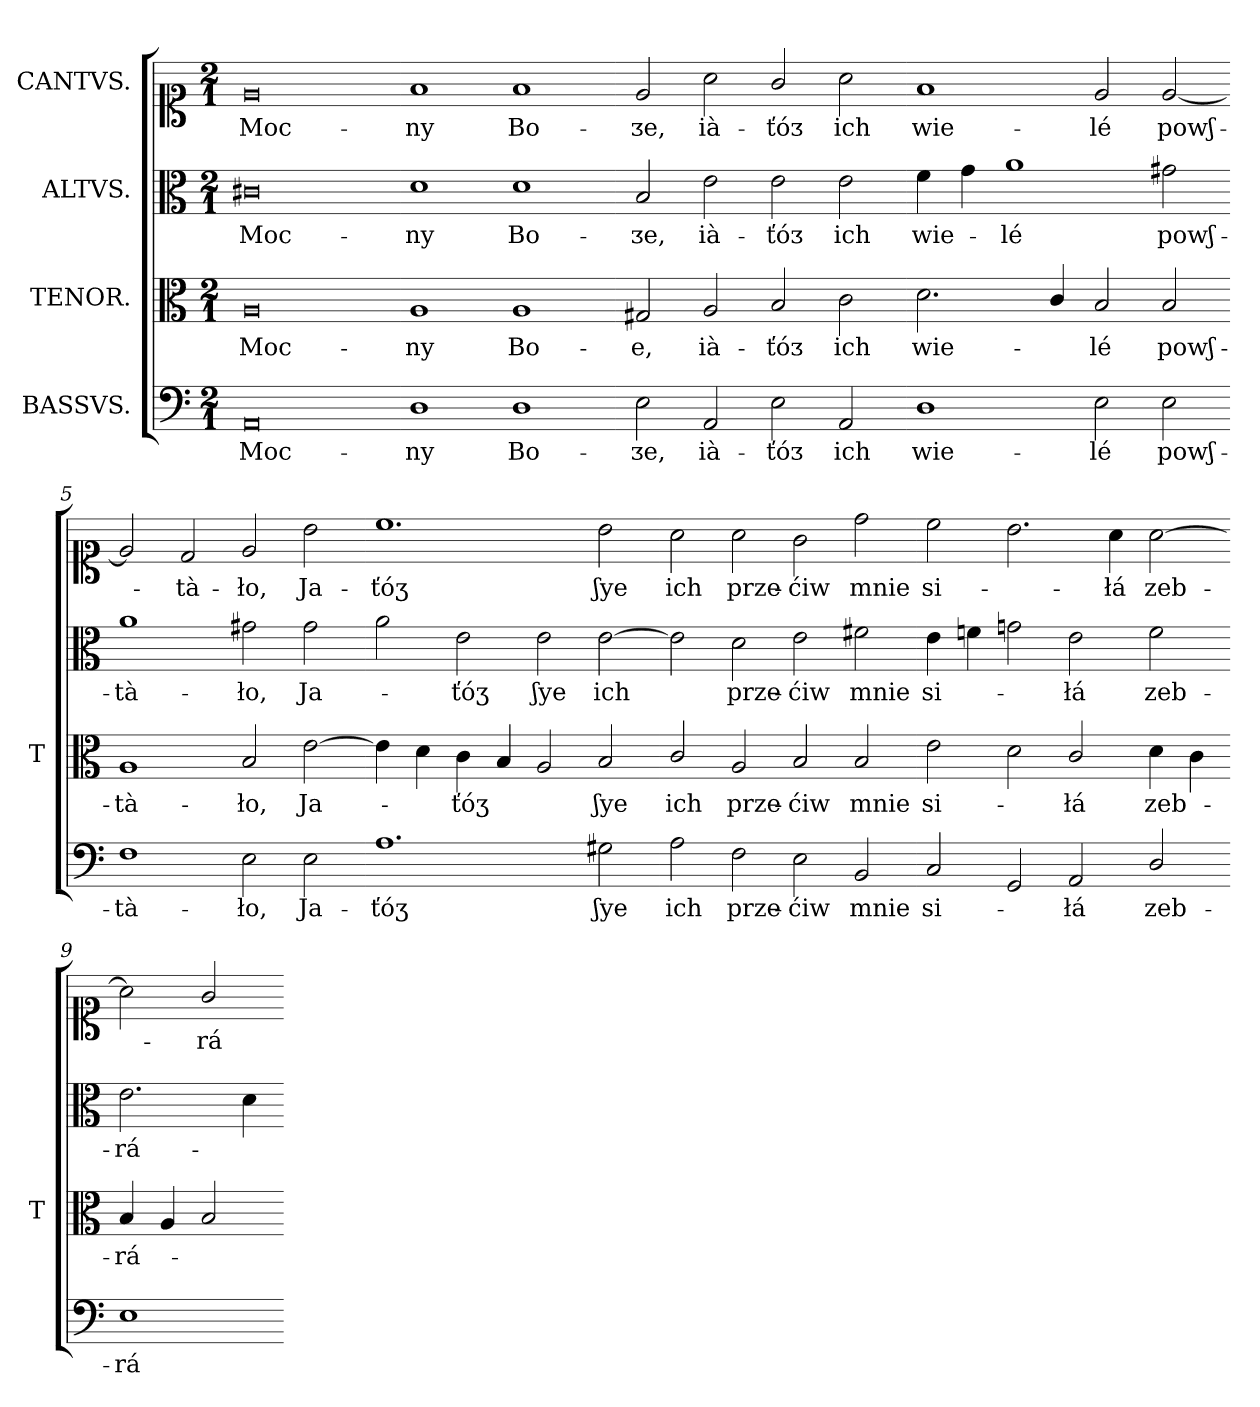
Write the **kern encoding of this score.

**kern	**text	**kern	**text	**kern	**text	**kern	**text
*part4	*part4	*part3	*part3	*part2	*part2	*part1	*part1
*staff4	*staff4	*staff3	*staff3	*staff2	*staff2	*staff1	*staff1
*I"BASSVS.	*	*I"TENOR.	*	*I"ALTVS.	*	*I"CANTVS.	*
*	*	*I'T	*	*	*	*	*
*clefF4	*	*clefC3	*	*clefC3	*	*clefC1	*
*k[]	*	*k[]	*	*k[]	*	*k[]	*
*M2/1	*	*M2/1	*	*M2/1	*	*M2/1	*
*MM300	*	*MM300	*	*MM300	*	*MM300	*
=1	=1	=1	=1	=1	=1	=1	=1
0AA	Moc-	0A	Moc-	0c#X	Moc-	0e	Moc-
=2-	=2-	=2-	=2-	=2-	=2-	=2-	=2-
1D	-ny	1A	-ny	1d	-ny	1f	-ny
1D	Bo-	1A	Bo-	1d	Bo-	1f	Bo-
=3-	=3-	=3-	=3-	=3-	=3-	=3-	=3-
2E	-ᴣe,	2G#X	-e,	2B	-ᴣe,	2e	-ᴣe,
2AA	ià-	2A	ià-	2e	ià-	2a	ià-
2E	-ťóᴣ	2B	-ťóᴣ	2e	-ťóᴣ	2g/	-ťóᴣ
2AA	ich	2c	ich	2e	ich	2a	ich
=4-	=4-	=4-	=4-	=4-	=4-	=4-	=4-
1D	wie-	2.d	wie-	4f	wie-	1f	wie-
.	.	.	.	4g	.	.	.
.	.	.	.	1a	-lé	.	.
.	.	4c/	.	.	.	.	.
2E	-lé	2B	-lé	.	.	2e	-lé
2E	powʃ-	2B	powʃ-	2g#X	powʃ-	[2e	powʃ-
=5-	=5-	=5-	=5-	=5-	=5-	=5-	=5-
1F	-tà-	1A	-tà-	1a	-tà-	2e]	.
.	.	.	.	.	.	2d	-tà-
2E	-ło,	2B	-ło,	2g#X	-ło,	2e	-ło,
2E	Ja-	[2e	Ja-	2g#	Ja-	2b	Ja-
=6-	=6-	=6-	=6-	=6-	=6-	=6-	=6-
1.A	-ťóӡ	4e]	.	2a	.	1.cc	-ťóӡ
.	.	4d	.	.	.	.	.
.	.	4c	-ťóӡ	2e	-ťóӡ	.	.
.	.	4B	.	.	.	.	.
.	.	2A	.	2e	ʃye	.	.
2G#X	ʃye	2B	ʃye	[2e	ich	2b	ʃye
=7-	=7-	=7-	=7-	=7-	=7-	=7-	=7-
2A	ich	2c/	ich	2e]	.	2a	ich
2F	prze-	2A	prze-	2d	prze-	2a	prze-
2E	-ćiw	2B	-ćiw	2e	-ćiw	2g	-ćiw
2BB	mnie	2B	mnie	2f#X	mnie	2dd	mnie
=8-	=8-	=8-	=8-	=8-	=8-	=8-	=8-
2C	si-	2e	si-	4e	si-	2cc	si-
.	.	.	.	4fn	.	.	.
2GG	.	2d	.	2gn	.	2.b	.
2AA	-łá	2c/	-łá	2e	-łá	.	.
.	.	.	.	.	.	4a	-łá
2D/	zeb-	4d	zeb-	2f	zeb-	[2a	zeb-
.	.	4c	.	.	.	.	.
=9-	=9-	=9-	=9-	=9-	=9-	=9-	=9-
1E	-rá-	4B	-rá-	2.e	-rá-	2a]	.
.	.	4A	.	.	.	.	.
.	.	2B	.	.	.	2g/	-rá-
.	.	.	.	4d	.	.	.
=-	=-	=-	=-	=-	=-	=-	=-
*-	*-	*-	*-	*-	*-	*-	*-
